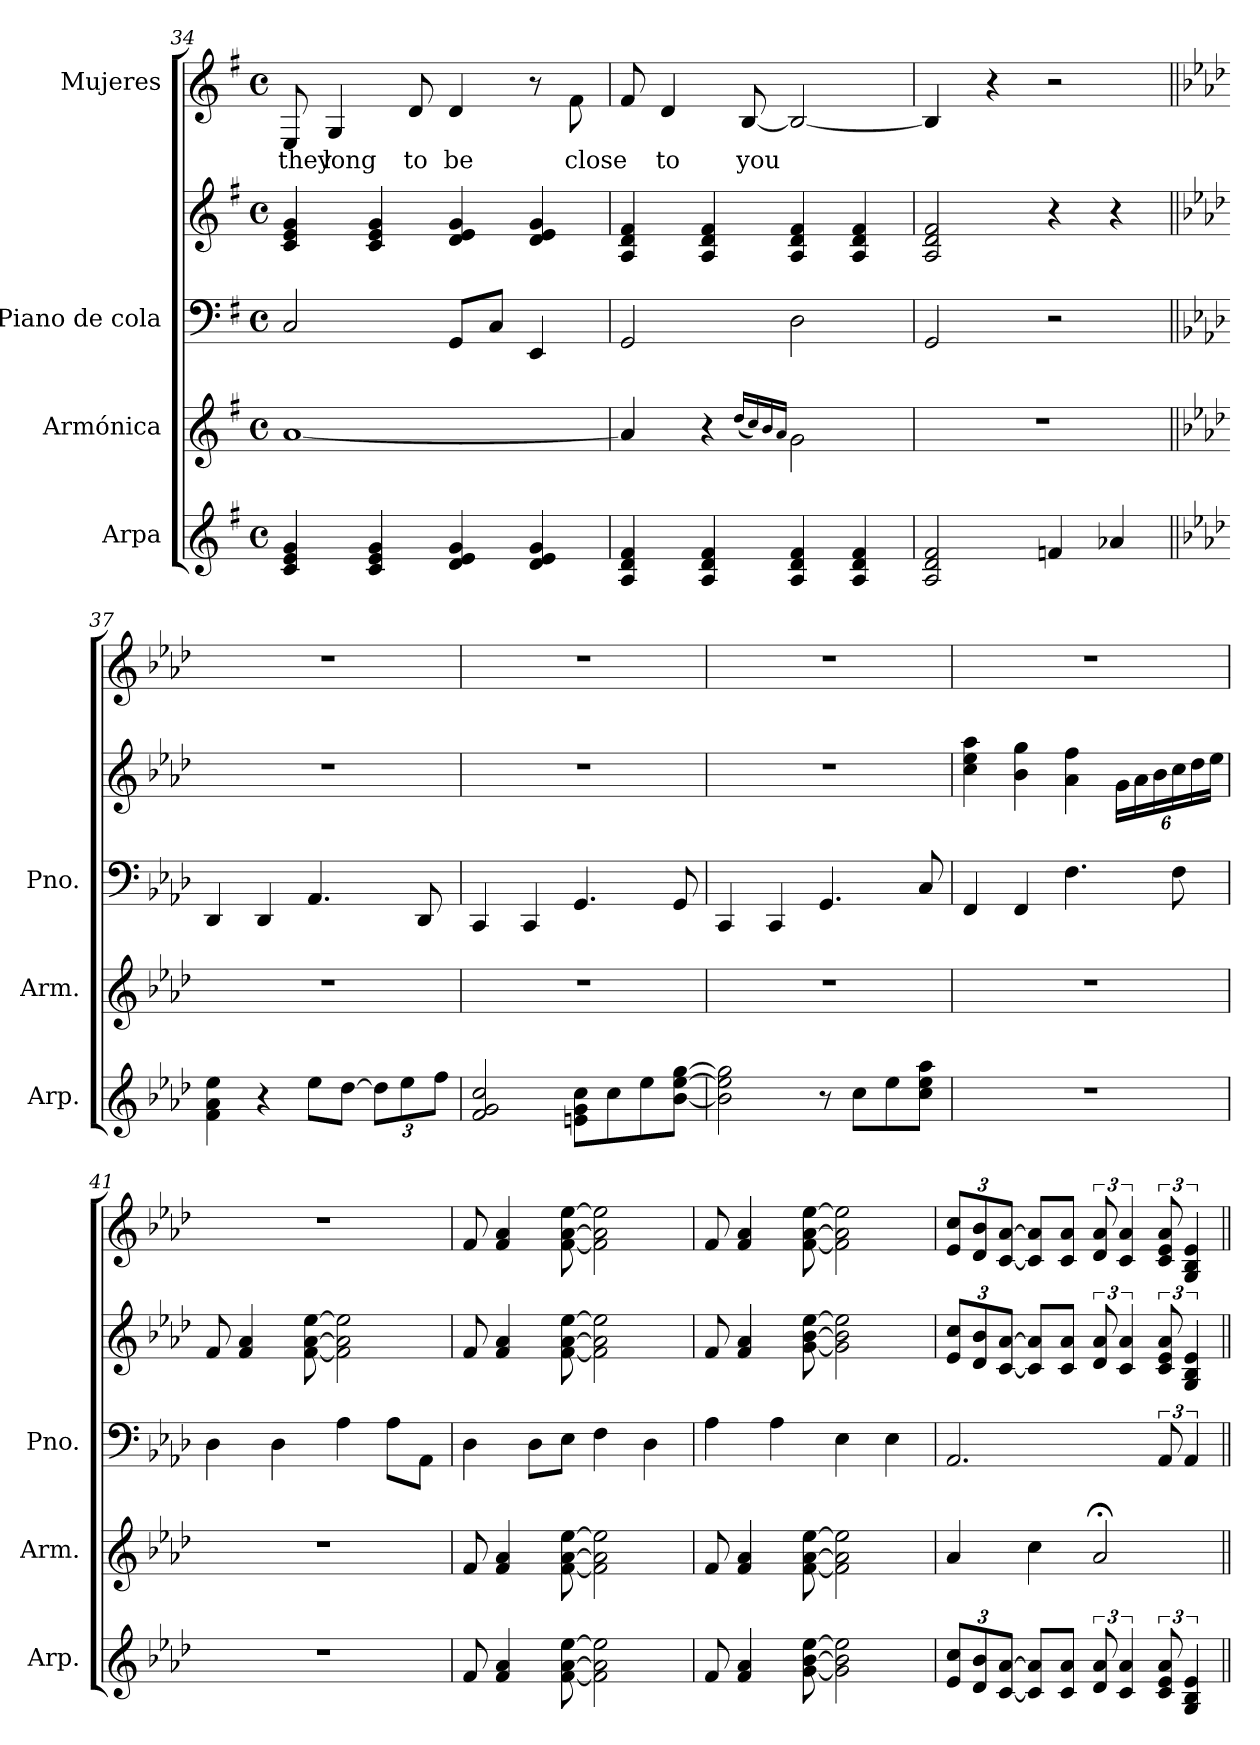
**kern	**kern	**kern	**kern	**kern	**text
*part4	*part3	*part2	*part2	*part1	*part1
*staff5	*staff4	*staff3	*staff2	*staff1	*staff1
*I"Arpa	*I"Armónica	*I"Piano de cola	*	*I"Mujeres	*
*I'Arp.	*I'Arm.	*I'Pno.	*	*	*
*clefG2	*clefG2	*clefF4	*clefG2	*clefG2	*
*k[f#]	*k[f#]	*k[f#]	*k[f#]	*k[f#]	*
*M4/4	*M4/4	*M4/4	*M4/4	*M4/4	*
*met(c)	*met(c)	*met(c)	*met(c)	*met(c)	*
=34	=34	=34	=34	=34	=34
!	!	!	!	!	!LO:LY:b
4c/ 4e/ 4g/	[1a	2C/	4c/ 4e/ 4g/	8E/	they
!	!	!	!	!	!LO:LY:b
.	.	.	.	4G/	long
4c/ 4e/ 4g/	.	.	4c/ 4e/ 4g/	.	.
!	!	!	!	!	!LO:LY:b
.	.	.	.	8d/	to
!	!	!	!	!	!LO:LY:b
4d/ 4e/ 4g/	.	8GG/L	4d/ 4e/ 4g/	4d/	be
.	.	8C/J	.	.	.
4d/ 4e/ 4g/	.	4EE/	4d/ 4e/ 4g/	8r	.
!	!	!	!	!	!LO:LY:b
.	.	.	.	8f#\	close
=35	=35	=35	=35	=35	=35
4A/ 4d/ 4f#/	4a/]	2GG/	4A/ 4d/ 4f#/	8f#/	.
!	!	!	!	!	!LO:LY:b
.	.	.	.	4d/	to
4A/ 4d/ 4f#/	4r	.	4A/ 4d/ 4f#/	.	.
!	!	!	!	!	!LO:LY:b
.	.	.	.	[8B/	you
.	(<16qdd/LL	.	.	.	.
.	16qcc/)	.	.	.	.
.	16qb/	.	.	.	.
.	16qa/JJ	.	.	.	.
4A/ 4d/ 4f#/	2g\	2D\	4A/ 4d/ 4f#/	2B/_	.
4A/ 4d/ 4f#/	.	.	4A/ 4d/ 4f#/	.	.
!!LO:PB:g=z
=36	=36	=36	=36	=36	=36
2A/ 2d/ 2f#/	1r	2GG/	2A/ 2d/ 2f#/	4B/]	.
.	.	.	.	4r	.
4fn/	.	2r	4r	2r	.
4a-X/	.	.	4r	.	.
=37||	=37||	=37||	=37||	=37||	=37||
*k[b-e-a-d-]	*k[b-e-a-d-]	*k[b-e-a-d-]	*k[b-e-a-d-]	*k[b-e-a-d-]	*
4f\ 4a-\ 4ee-\	1r	4DD-/	1r	1r	.
4r	.	4DD-/	.	.	.
8ee-\L	.	4.AA-/	.	.	.
[8dd-\J	.	.	.	.	.
*Xbrackettup	*	*	*	*	*
12dd-\L]	.	.	.	.	.
12ee-\	.	.	.	.	.
.	.	8DD-/	.	.	.
12ff\J	.	.	.	.	.
=38	=38	=38	=38	=38	=38
2f/ 2g/ 2cc/	1r	4CC/	1r	1r	.
.	.	4CC/	.	.	.
8en\ 8g\ 8cc\L	.	4.GG/	.	.	.
8cc\	.	.	.	.	.
8ee-\	.	.	.	.	.
[8b-\ [8ee-\ [8gg\J	.	8GG/	.	.	.
=39	=39	=39	=39	=39	=39
2b-\] 2ee-\] 2gg\]	1r	4CC/	1r	1r	.
.	.	4CC/	.	.	.
8r	.	4.GG/	.	.	.
8cc\L	.	.	.	.	.
8ee-\	.	.	.	.	.
8cc\ 8ee-\ 8aa-\J	.	8C/	.	.	.
=40	=40	=40	=40	=40	=40
1r	1r	4FF/	4cc\ 4ee-\ 4aa-\	1r	.
.	.	4FF/	4b-\ 4gg\	.	.
.	.	4.F\	4a-\ 4ff\	.	.
*	*	*	*Xbrackettup	*	*
.	.	.	24g\LL	.	.
.	.	.	24a-\	.	.
.	.	.	24b-\	.	.
.	.	8F\	24cc\	.	.
.	.	.	24dd-\	.	.
.	.	.	24ee-\JJ	.	.
=41	=41	=41	=41	=41	=41
1r	1r	4D-\	8f/	1r	.
.	.	.	4f/ 4a-/	.	.
.	.	4D-\	.	.	.
.	.	.	[8f\ [8a-\ [8ee-\	.	.
.	.	4A-\	2f\] 2a-\] 2ee-\]	.	.
.	.	8A-\L	.	.	.
.	.	8AA-\J	.	.	.
=42	=42	=42	=42	=42	=42
8f/	8f/	4D-\	8f/	8f/	.
4f/ 4a-/	4f/ 4a-/	.	4f/ 4a-/	4f/ 4a-/	.
.	.	8D-\L	.	.	.
[8f\ [8a-\ [8ee-\	[8f\ [8a-\ [8ee-\	8E-\J	[8f\ [8a-\ [8ee-\	[8f\ [8a-\ [8ee-\	.
2f\] 2a-\] 2ee-\]	2f\] 2a-\] 2ee-\]	4F\	2f\] 2a-\] 2ee-\]	2f\] 2a-\] 2ee-\]	.
.	.	4D-\	.	.	.
!!LO:LB:g=z
=43	=43	=43	=43	=43	=43
8f/	8f/	4A-\	8f/	8f/	.
4f/ 4a-/	4f/ 4a-/	.	4f/ 4a-/	4f/ 4a-/	.
.	.	4A-\	.	.	.
[8g\ [8b-\ [8ee-\	[8f\ [8a-\ [8ee-\	.	[8g\ [8b-\ [8ee-\	[8f\ [8a-\ [8ee-\	.
2g\] 2b-\] 2ee-\]	2f\] 2a-\] 2ee-\]	4E-\	2g\] 2b-\] 2ee-\]	2f\] 2a-\] 2ee-\]	.
.	.	4E-\	.	.	.
=44	=44	=44	=44	=44	=44
*	*	*	*	*Xbrackettup	*
12e-/ 12cc/L	4a-/	2.AA-/	12e-/ 12cc/L	12e-/ 12cc/L	.
12d-/ 12b-/	.	.	12d-/ 12b-/	12d-/ 12b-/	.
[12c/ [12a-/J	.	.	[12c/ [12a-/J	[12c/ [12a-/J	.
8c/] 8a-/]L	4cc\	.	8c/] 8a-/]L	8c/] 8a-/]L	.
8c/ 8a-/J	.	.	8c/ 8a-/J	8c/ 8a-/J	.
*brackettup	*	*	*brackettup	*brackettup	*
12d-/ 12a-/	2a-;</	.	12d-/ 12a-/	12d-/ 12a-/	.
6c/ 6a-/	.	.	6c/ 6a-/	6c/ 6a-/	.
12c/ 12e-/ 12a-/	.	12AA-/	12c/ 12e-/ 12a-/	12c/ 12e-/ 12a-/	.
6G/ 6B-/ 6e-/	.	6AA-/	6G/ 6B-/ 6e-/	6G/ 6B-/ 6e-/	.
=||	=||	=||	=||	=||	=||
*-	*-	*-	*-	*-	*-
